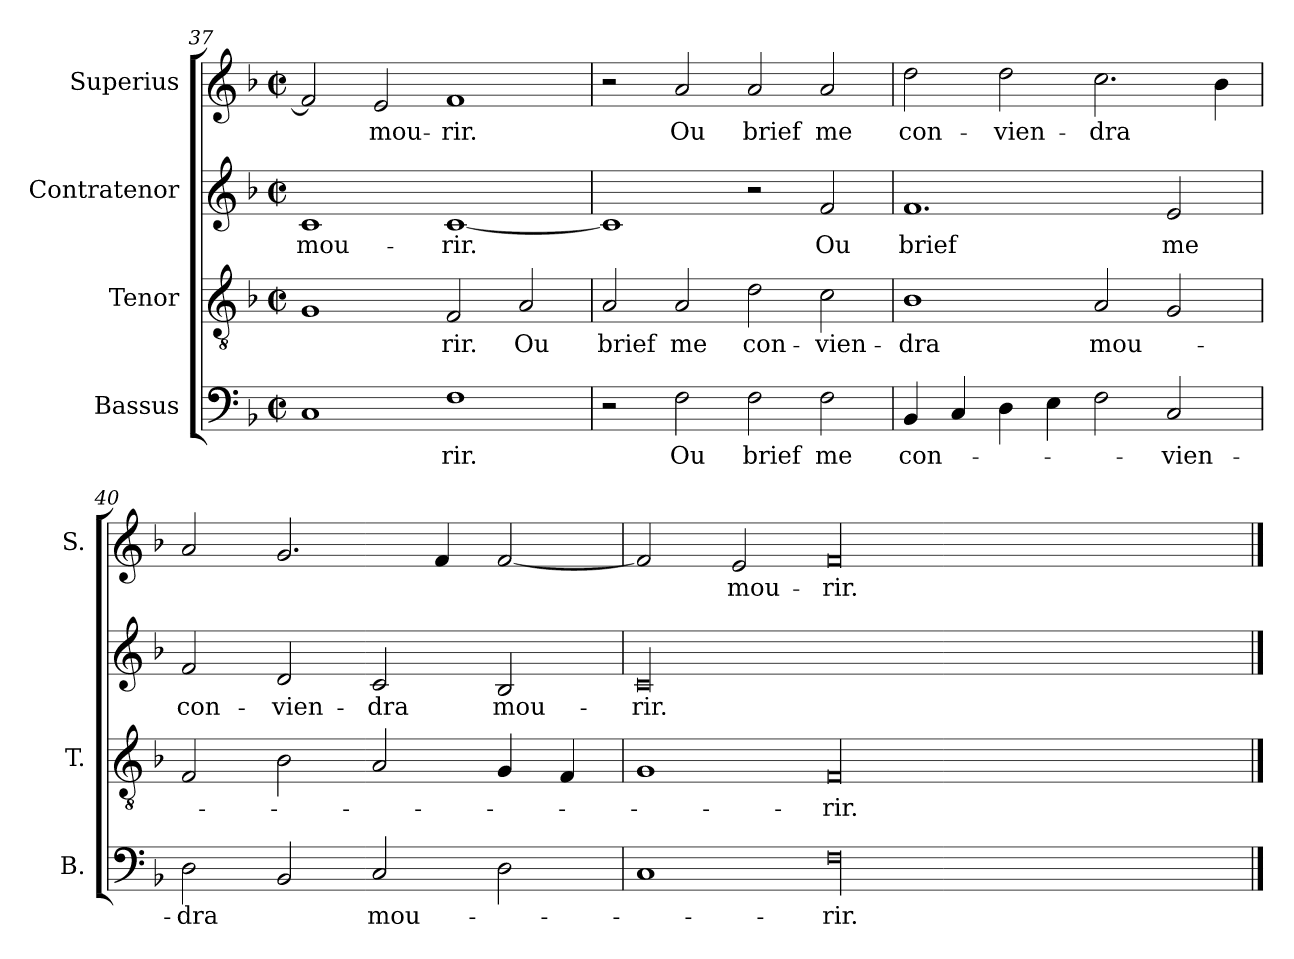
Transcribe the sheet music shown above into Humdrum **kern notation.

**kern	**text	**kern	**text	**kern	**text	**kern	**text
*part4	*part4	*part3	*part3	*part2	*part2	*part1	*part1
*staff4	*staff4	*staff3	*staff3	*staff2	*staff2	*staff1	*staff1
*I"Bassus	*	*I"Tenor	*	*I"Contratenor	*	*I"Superius	*
*I'B.	*	*I'T.	*	*	*	*I'S.	*
!!LO:LB:g=z
*clefF4	*	*clefGv2	*	*clefG2	*	*clefG2	*
*k[b-]	*	*k[b-]	*	*k[b-]	*	*k[b-]	*
*F:	*	*F:	*	*F:	*	*F:	*
*M2/2	*	*M2/2	*	*M2/2	*	*M2/2	*
*met(c|)	*	*met(c|)	*	*met(c|)	*	*met(c|)	*
=37	=37	=37	=37	=37	=37	=37	=37
1C/	.	1G/	.	1c/	mou-	2f/]	.
.	.	.	.	.	.	2e/	mou-
1F\	-rir.	2F/	-rir.	[1c/	-rir.	1f/	-rir.
.	.	2A/	Ou	.	.	.	.
=38	=38	=38	=38	=38	=38	=38	=38
2r	.	2A/	brief	1c/]	.	2r	.
2F\	Ou	2A/	me	.	.	2a/	Ou
2F\	brief	2d\	con-	2r	.	2a/	brief
2F\	me	2c\	-vien-	2f/	Ou	2a/	me
=39	=39	=39	=39	=39	=39	=39	=39
4BB-/	con-	1B-\	-dra	1.f/	brief	2dd\	con-
4C/	.	.	.	.	.	.	.
4D\	.	.	.	.	.	2dd\	-vien-
4E\	.	.	.	.	.	.	.
2F\	.	2A/	mou-	.	.	2.cc\	-dra
2C/	-vien-	2G/	.	2e/	me	.	.
.	.	.	.	.	.	4b-\	.
=40	=40	=40	=40	=40	=40	=40	=40
2D\	-dra	2F/	.	2f/	con-	2a/	.
2BB-/	.	2B-\	.	2d/	-vien-	2.g/	.
2C/	mou-	2A/	.	2c/	-dra	.	.
.	.	.	.	.	.	4f/	.
2D\	.	4G/	.	2B-/	mou-	[2f/	.
.	.	4F/	.	.	.	.	.
=41	=41	=41	=41	=41	=41	=41	=41
1C/	.	1G/	.	00c/	-rir.	2f/]	.
.	.	.	.	.	.	2e/	mou-
00F\	-rir.	00F/	-rir.	.	.	00f/	-rir.
.	.	.	.	1c/yy	.	.	.
==	==	==	==	==	==	==	==
*-	*-	*-	*-	*-	*-	*-	*-
